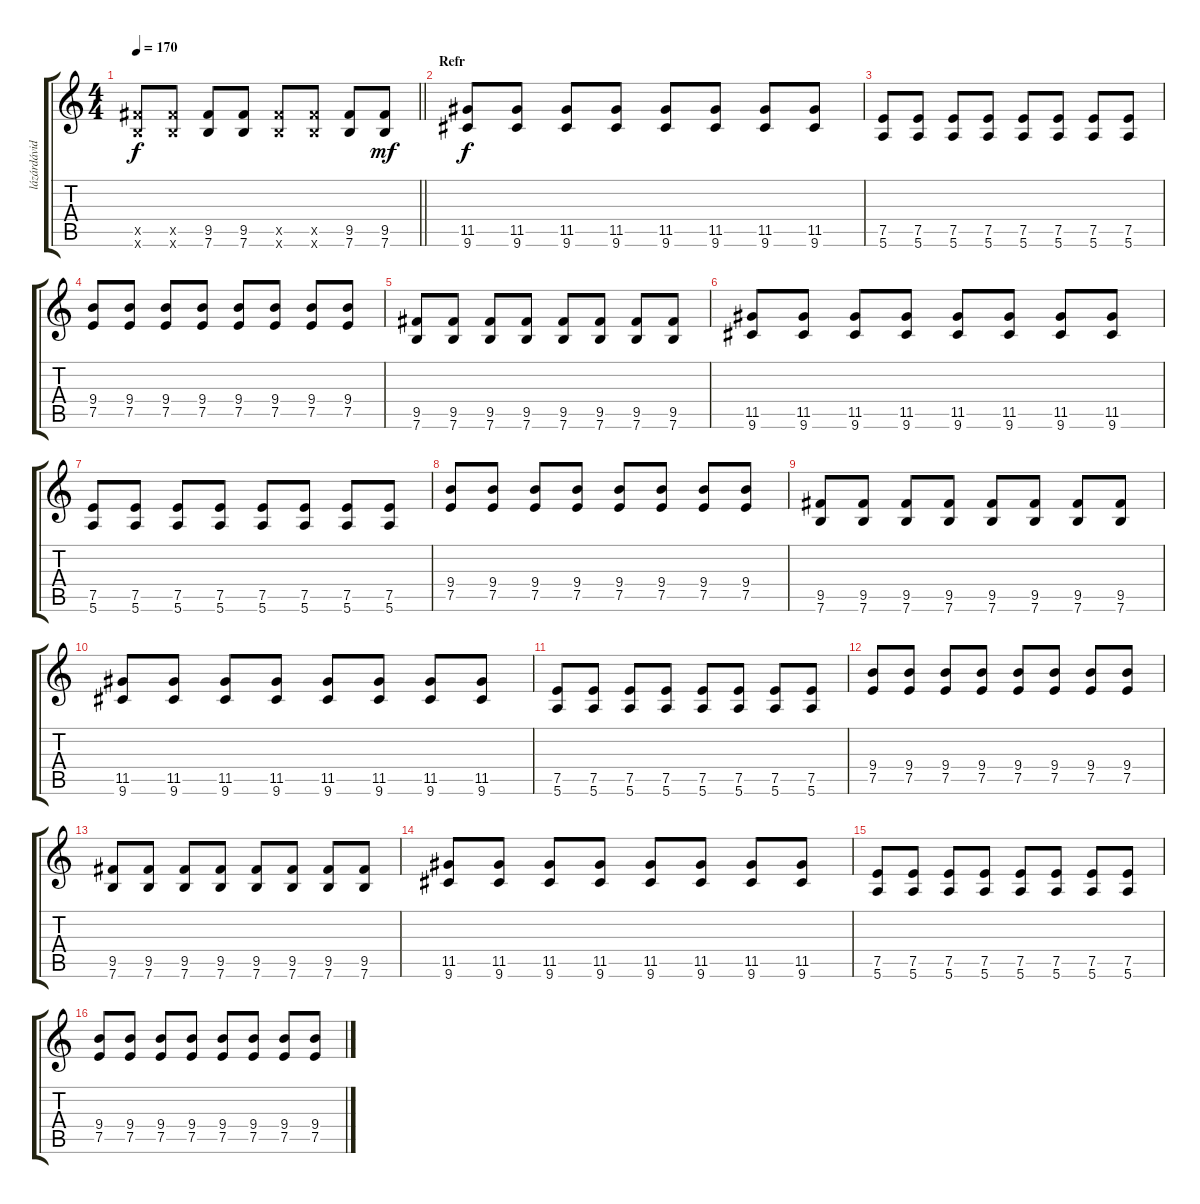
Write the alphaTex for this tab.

\track ("lázárdávid - Gitár 1" "lázárdávid") {instrument distortionguitar}
\staff {score tabs}
\tuning (E4 B3 G3 D3 A2 E2) {hide}
\ts (4 4)
\tempo 170
\clef g2
\barLineRight lightlight
\ks c
(9.5{x} 7.6{x}).8{dy f} (9.5{x} 7.6{x}).8 (9.5 7.6).8 (9.5 7.6).8 (9.5{x} 7.6{x}).8 (9.5{x} 7.6{x}).8 (9.5 7.6).8 (9.5 7.6).8{dy mf} |
\section ("" "Refr")
(11.5 9.6).8{dy f} (11.5 9.6).8 (11.5 9.6).8 (11.5 9.6).8 (11.5 9.6).8 (11.5 9.6).8 (11.5 9.6).8 (11.5 9.6).8 |
(7.5 5.6).8 (7.5 5.6).8 (7.5 5.6).8 (7.5 5.6).8 (7.5 5.6).8 (7.5 5.6).8 (7.5 5.6).8 (7.5 5.6).8 |
(9.4 7.5).8 (9.4 7.5).8 (9.4 7.5).8 (9.4 7.5).8 (9.4 7.5).8 (9.4 7.5).8 (9.4 7.5).8 (9.4 7.5).8 |
(9.5 7.6).8 (9.5 7.6).8 (9.5 7.6).8 (9.5 7.6).8 (9.5 7.6).8 (9.5 7.6).8 (9.5 7.6).8 (9.5 7.6).8 |
(11.5 9.6).8 (11.5 9.6).8 (11.5 9.6).8 (11.5 9.6).8 (11.5 9.6).8 (11.5 9.6).8 (11.5 9.6).8 (11.5 9.6).8 |
(7.5 5.6).8 (7.5 5.6).8 (7.5 5.6).8 (7.5 5.6).8 (7.5 5.6).8 (7.5 5.6).8 (7.5 5.6).8 (7.5 5.6).8 |
(9.4 7.5).8 (9.4 7.5).8 (9.4 7.5).8 (9.4 7.5).8 (9.4 7.5).8 (9.4 7.5).8 (9.4 7.5).8 (9.4 7.5).8 |
(9.5 7.6).8 (9.5 7.6).8 (9.5 7.6).8 (9.5 7.6).8 (9.5 7.6).8 (9.5 7.6).8 (9.5 7.6).8 (9.5 7.6).8 |
(11.5 9.6).8 (11.5 9.6).8 (11.5 9.6).8 (11.5 9.6).8 (11.5 9.6).8 (11.5 9.6).8 (11.5 9.6).8 (11.5 9.6).8 |
(7.5 5.6).8 (7.5 5.6).8 (7.5 5.6).8 (7.5 5.6).8 (7.5 5.6).8 (7.5 5.6).8 (7.5 5.6).8 (7.5 5.6).8 |
(9.4 7.5).8 (9.4 7.5).8 (9.4 7.5).8 (9.4 7.5).8 (9.4 7.5).8 (9.4 7.5).8 (9.4 7.5).8 (9.4 7.5).8 |
(9.5 7.6).8 (9.5 7.6).8 (9.5 7.6).8 (9.5 7.6).8 (9.5 7.6).8 (9.5 7.6).8 (9.5 7.6).8 (9.5 7.6).8 |
(11.5 9.6).8 (11.5 9.6).8 (11.5 9.6).8 (11.5 9.6).8 (11.5 9.6).8 (11.5 9.6).8 (11.5 9.6).8 (11.5 9.6).8 |
(7.5 5.6).8 (7.5 5.6).8 (7.5 5.6).8 (7.5 5.6).8 (7.5 5.6).8 (7.5 5.6).8 (7.5 5.6).8 (7.5 5.6).8 |
(9.4 7.5).8 (9.4 7.5).8 (9.4 7.5).8 (9.4 7.5).8 (9.4 7.5).8 (9.4 7.5).8 (9.4 7.5).8 (9.4 7.5).8
